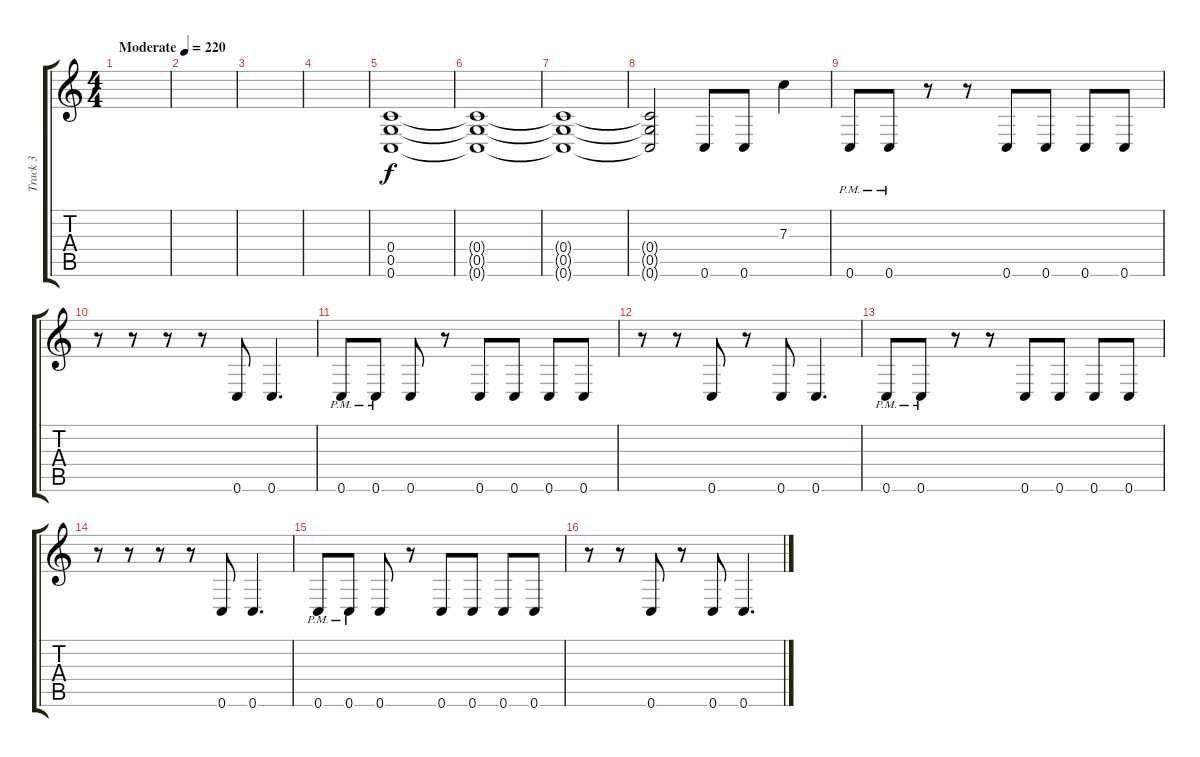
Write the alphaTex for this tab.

\track ("Track 3" "Track 3") {instrument distortionguitar}
\staff {score tabs}
\tuning (D4 A3 F3 C3 G2 C2) {hide}
\ts (4 4)
\tempo (220 "Moderate")
\clef g2
\ks c
|
|
|
|
(0.4 0.5 0.6).1 |
(0.4{t} 0.5{t} 0.6{t}).1 |
(0.4{t} 0.5{t} 0.6{t}).1 |
(0.4{t} 0.5{t} 0.6{t}).2 0.6.8 0.6.8 7.3.4 |
0.6{pm}.8 0.6{pm}.8 r.8 r.8 0.6.8 0.6.8 0.6.8 0.6.8 |
r.8 r.8 r.8 r.8 0.6.8 0.6.4{d} |
0.6{pm}.8 0.6{pm}.8 0.6.8 r.8 0.6.8 0.6.8 0.6.8 0.6.8 |
r.8 r.8 0.6.8 r.8 0.6.8 0.6.4{d} |
0.6{pm}.8 0.6{pm}.8 r.8 r.8 0.6.8 0.6.8 0.6.8 0.6.8 |
r.8 r.8 r.8 r.8 0.6.8 0.6.4{d} |
0.6{pm}.8 0.6{pm}.8 0.6.8 r.8 0.6.8 0.6.8 0.6.8 0.6.8 |
r.8 r.8 0.6.8 r.8 0.6.8 0.6.4{d}
